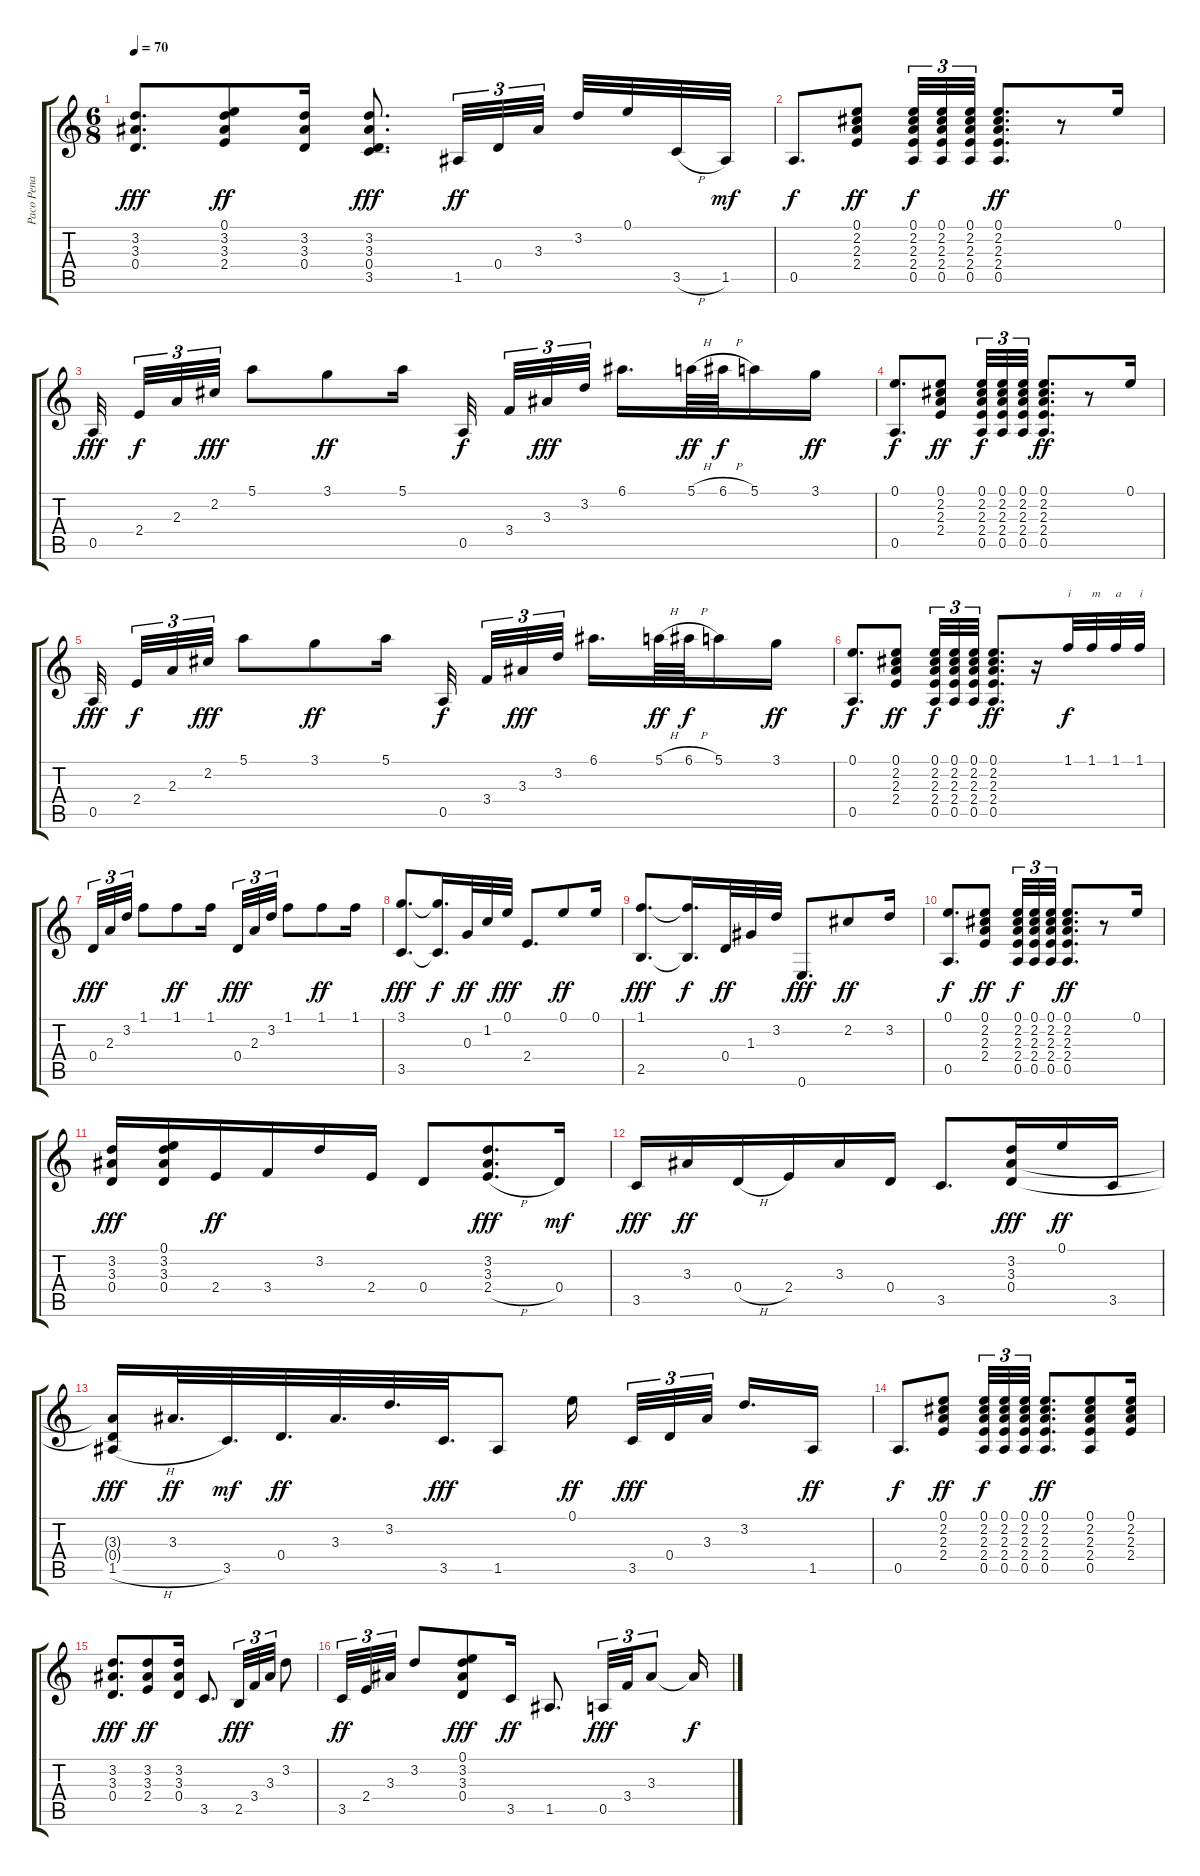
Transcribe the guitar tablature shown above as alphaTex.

\track ("Paco Pena Flamenko Gitar" "Paco Pena ") {instrument acousticguitarnylon}
\staff {score tabs}
\tuning (E4 B3 G3 D3 A2 E2) {hide}
\ts (6 8)
\tempo 70
\clef g2
\ks c
(3.2 3.3 0.4).8{d dy fff} (0.1 3.2 3.3 2.4).8{dy ff} (3.2 3.3 0.4).16 (3.2 3.3 0.4 3.5).8{d dy fff} 1.5.32{tu (3 2) dy ff} 0.4.32{tu (3 2)} 3.3.32{tu (3 2) beam splitsecondary} 3.2.32 0.1.32 3.5{h}.32 1.5.32{dy mf} |
0.5.8{d dy f} (0.1 2.2 2.3 2.4).8{dy ff} (0.1 2.2 2.3 2.4 0.5).32{tu (3 2) dy f} (0.1 2.2 2.3 2.4 0.5).32{tu (3 2)} (0.1 2.2 2.3 2.4 0.5).32{tu (3 2)} (0.1 2.2 2.3 2.4 0.5).8{d dy ff} r.8 0.1.16 |
0.5.32{dy fff beam splitsecondary} 2.4.32{tu (3 2) dy f} 2.3.32{tu (3 2)} 2.2.32{tu (3 2) dy fff} 5.1.8 3.1.8{dy ff} 5.1.16 0.5.32{dy f beam splitsecondary} 3.4.32{tu (3 2)} 3.3.32{tu (3 2) dy fff} 3.2.32{tu (3 2) beam splitsecondary} 6.1.16{d} 5.1{h}.64{dy ff} 6.1{h}.64{dy f} 5.1.16 3.1.16{dy ff} |
(0.1 0.5).8{d dy f} (0.1 2.2 2.3 2.4).8{dy ff} (0.1 2.2 2.3 2.4 0.5).32{tu (3 2) dy f} (0.1 2.2 2.3 2.4 0.5).32{tu (3 2)} (0.1 2.2 2.3 2.4 0.5).32{tu (3 2)} (0.1 2.2 2.3 2.4 0.5).8{d dy ff} r.8 0.1.16 |
0.5.32{dy fff beam splitsecondary} 2.4.32{tu (3 2) dy f} 2.3.32{tu (3 2)} 2.2.32{tu (3 2) dy fff} 5.1.8 3.1.8{dy ff} 5.1.16 0.5.32{dy f beam splitsecondary} 3.4.32{tu (3 2)} 3.3.32{tu (3 2) dy fff} 3.2.32{tu (3 2) beam splitsecondary} 6.1.16{d} 5.1{h}.64{dy ff} 6.1{h}.64{dy f} 5.1.16 3.1.16{dy ff} |
(0.1 0.5).8{d dy f} (0.1 2.2 2.3 2.4).8{dy ff} (0.1 2.2 2.3 2.4 0.5).32{tu (3 2) dy f} (0.1 2.2 2.3 2.4 0.5).32{tu (3 2)} (0.1 2.2 2.3 2.4 0.5).32{tu (3 2)} (0.1 2.2 2.3 2.4 0.5).8{d dy ff} r.16 1.1.32{txt "i" dy f} 1.1.32{txt "m"} 1.1.32{txt "a"} 1.1.32{txt "i"} |
0.4.32{tu (3 2) dy fff} 2.3.32{tu (3 2)} 3.2.32{tu (3 2)} 1.1.8 1.1.8{dy ff} 1.1.16 0.4.32{tu (3 2) dy fff} 2.3.32{tu (3 2)} 3.2.32{tu (3 2)} 1.1.8 1.1.8{dy ff} 1.1.16 |
(3.1 3.5).8{d dy fff} (3.1{t} 3.5{t}).16{d dy f} 0.3.32{dy ff} 1.2.32 0.1.32{dy fff} 2.4.8{d} 0.1.8{dy ff} 0.1.16 |
(1.1 2.5).8{d dy fff} (1.1{t} 2.5{t}).16{d dy f} 0.4.32{dy ff} 1.3.32 3.2.32 0.6.8{d dy fff} 2.2.8{dy ff} 3.2.16 |
(0.1 0.5).8{d dy f} (0.1 2.2 2.3 2.4).8{dy ff} (0.1 2.2 2.3 2.4 0.5).32{tu (3 2) dy f} (0.1 2.2 2.3 2.4 0.5).32{tu (3 2)} (0.1 2.2 2.3 2.4 0.5).32{tu (3 2)} (0.1 2.2 2.3 2.4 0.5).8{d dy ff} r.8 0.1.16 |
(3.2 3.3 0.4).16{dy fff} (0.1 3.2 3.3 0.4).16 2.4.16{dy ff} 3.4.16 3.2.16 2.4.16 0.4.8 (3.2 3.3 2.4{h}).8{d dy fff} 0.4.16{dy mf} |
3.5.16{dy fff} 3.3.16{dy ff} 0.4{h}.16 2.4.16 3.3.16 0.4.16 3.5.8{d} (3.2 3.3 0.4).16{dy fff} 0.1.16{dy ff} 3.5.16 |
(3.3{t} 0.4{t} 1.5{h}).16{dy fff} 3.3.32{d dy ff} 3.5.32{d dy mf} 0.4.32{d dy ff} 3.3.32{d} 3.2.32{d} 3.5.32{d dy fff} 1.5.8 0.1.16{dy ff beam splitsecondary} 3.5.32{tu (3 2) dy fff} 0.4.32{tu (3 2)} 3.3.32{tu (3 2) beam splitsecondary} 3.2.16{d} 1.5.16{dy ff} |
0.5.8{d dy f} (0.1 2.2 2.3 2.4).8{dy ff} (0.1 2.2 2.3 2.4 0.5).32{tu (3 2) dy f} (0.1 2.2 2.3 2.4 0.5).32{tu (3 2)} (0.1 2.2 2.3 2.4 0.5).32{tu (3 2)} (0.1 2.2 2.3 2.4 0.5).8{d dy ff} (0.1 2.2 2.3 2.4 0.5).8 (0.1 2.2 2.3 2.4).16 |
(3.2 3.3 0.4).8{d dy fff} (3.2 3.3 2.4).8{dy ff} (3.2 3.3 0.4).16 3.5.8{d} 2.5.32{tu (3 2) dy fff} 3.4.32{tu (3 2)} 3.3.32{tu (3 2)} 3.2.8 |
3.5.32{tu (3 2) dy ff} 2.4.32{tu (3 2)} 3.3.32{tu (3 2)} 3.2.8 (0.1 3.2 3.3 0.4).8{dy fff} 3.5.16{dy ff} 1.5.8{d} 0.5.32{tu (3 2) dy fff} 3.4.32{tu (3 2)} 3.3.8{tu (3 2)} 3.3{t}.16{dy f}
